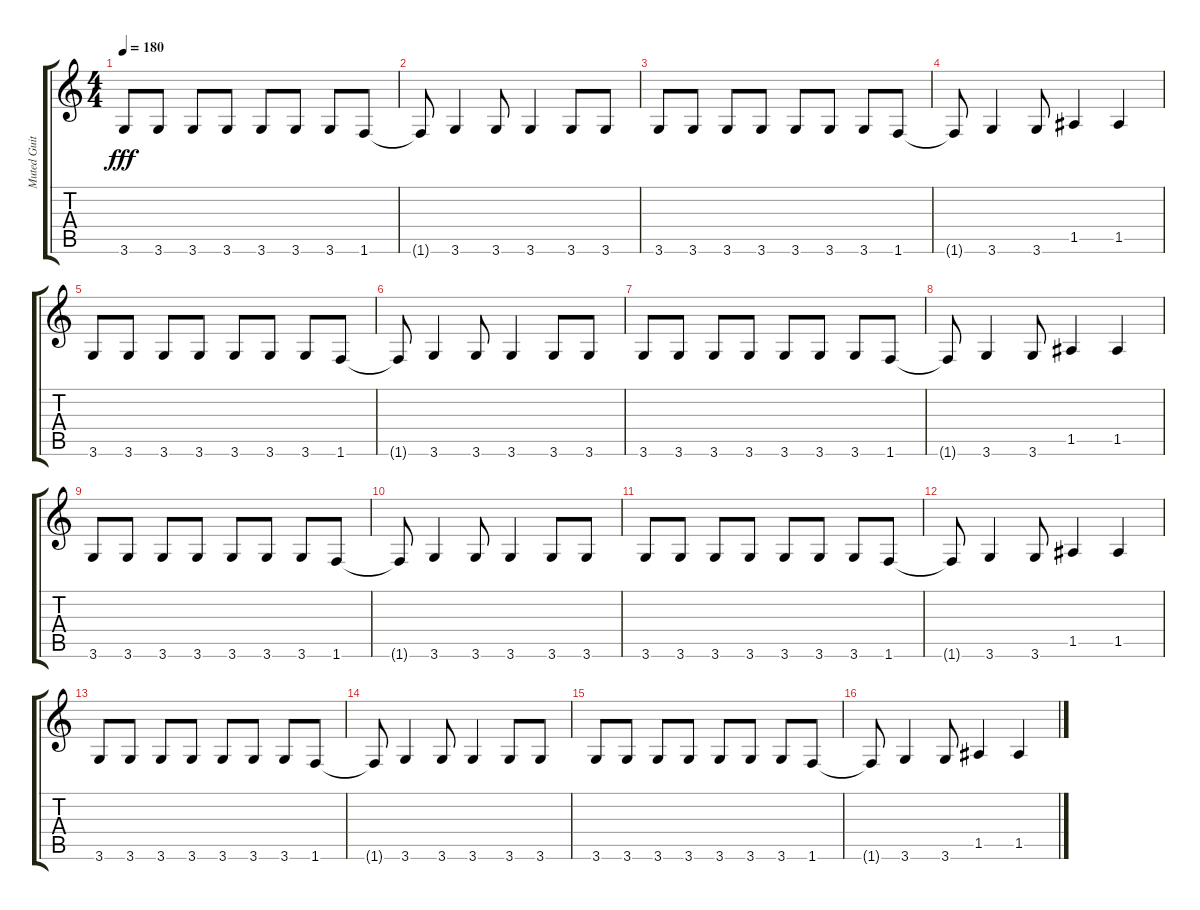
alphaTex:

\track ("Muted Guitar" "Muted Guit") {instrument electricguitarmuted}
\staff {score tabs}
\tuning (E4 B3 G3 D3 A2 E2) {hide}
\ts (4 4)
\tempo 180
\clef g2
\ks c
3.6.8{dy fff} 3.6.8 3.6.8 3.6.8 3.6.8 3.6.8 3.6.8 1.6.8 |
1.6{t}.8 3.6.4 3.6.8 3.6.4 3.6.8 3.6.8 |
3.6.8 3.6.8 3.6.8 3.6.8 3.6.8 3.6.8 3.6.8 1.6.8 |
1.6{t}.8 3.6.4 3.6.8 1.5.4 1.5.4 |
3.6.8 3.6.8 3.6.8 3.6.8 3.6.8 3.6.8 3.6.8 1.6.8 |
1.6{t}.8 3.6.4 3.6.8 3.6.4 3.6.8 3.6.8 |
3.6.8 3.6.8 3.6.8 3.6.8 3.6.8 3.6.8 3.6.8 1.6.8 |
1.6{t}.8 3.6.4 3.6.8 1.5.4 1.5.4 |
3.6.8 3.6.8 3.6.8 3.6.8 3.6.8 3.6.8 3.6.8 1.6.8 |
1.6{t}.8 3.6.4 3.6.8 3.6.4 3.6.8 3.6.8 |
3.6.8 3.6.8 3.6.8 3.6.8 3.6.8 3.6.8 3.6.8 1.6.8 |
1.6{t}.8 3.6.4 3.6.8 1.5.4 1.5.4 |
3.6.8 3.6.8 3.6.8 3.6.8 3.6.8 3.6.8 3.6.8 1.6.8 |
1.6{t}.8 3.6.4 3.6.8 3.6.4 3.6.8 3.6.8 |
3.6.8 3.6.8 3.6.8 3.6.8 3.6.8 3.6.8 3.6.8 1.6.8 |
1.6{t}.8 3.6.4 3.6.8 1.5.4 1.5.4
